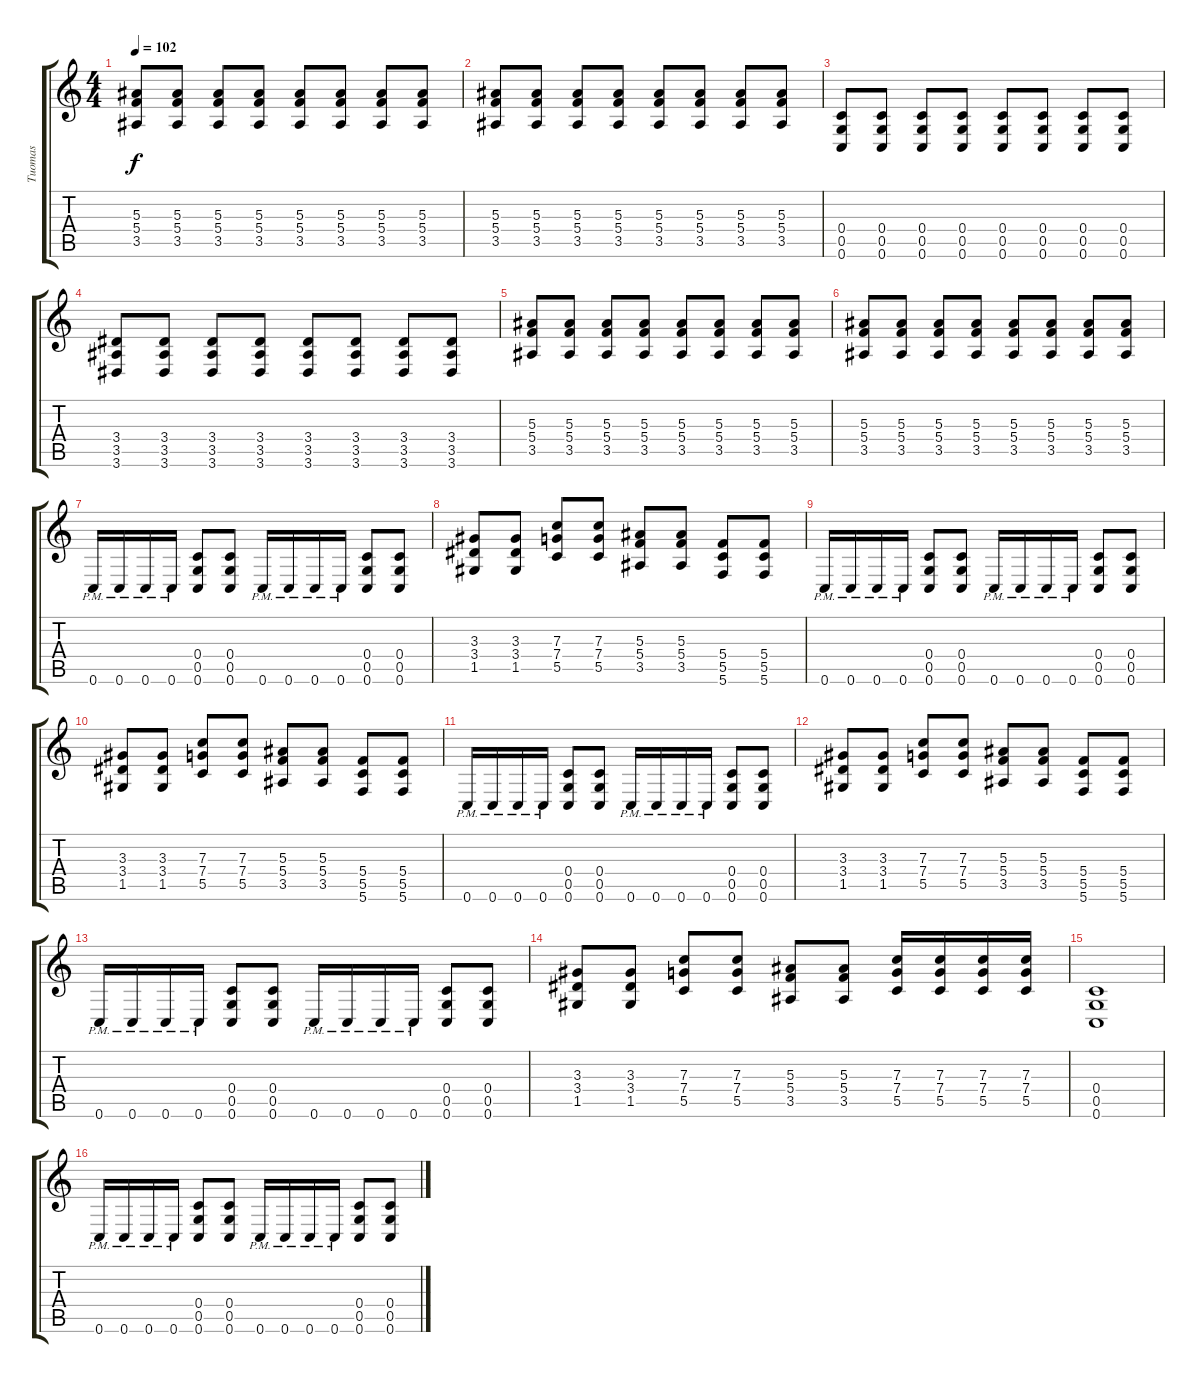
\track ("Tuomas" "Tuomas") {instrument distortionguitar}
\staff {score tabs}
\tuning (D4 A3 F3 C3 G2 C2) {hide}
\ts (4 4)
\tempo 102
\clef g2
\ks c
(5.3 5.4 3.5).8{dy f} (5.3 5.4 3.5).8 (5.3 5.4 3.5).8 (5.3 5.4 3.5).8 (5.3 5.4 3.5).8 (5.3 5.4 3.5).8 (5.3 5.4 3.5).8 (5.3 5.4 3.5).8 |
(5.3 5.4 3.5).8 (5.3 5.4 3.5).8 (5.3 5.4 3.5).8 (5.3 5.4 3.5).8 (5.3 5.4 3.5).8 (5.3 5.4 3.5).8 (5.3 5.4 3.5).8 (5.3 5.4 3.5).8 |
(0.4 0.5 0.6).8 (0.4 0.5 0.6).8 (0.4 0.5 0.6).8 (0.4 0.5 0.6).8 (0.4 0.5 0.6).8 (0.4 0.5 0.6).8 (0.4 0.5 0.6).8 (0.4 0.5 0.6).8 |
(3.4 3.5 3.6).8 (3.4 3.5 3.6).8 (3.4 3.5 3.6).8 (3.4 3.5 3.6).8 (3.4 3.5 3.6).8 (3.4 3.5 3.6).8 (3.4 3.5 3.6).8 (3.4 3.5 3.6).8 |
(5.3 5.4 3.5).8 (5.3 5.4 3.5).8 (5.3 5.4 3.5).8 (5.3 5.4 3.5).8 (5.3 5.4 3.5).8 (5.3 5.4 3.5).8 (5.3 5.4 3.5).8 (5.3 5.4 3.5).8 |
(5.3 5.4 3.5).8 (5.3 5.4 3.5).8 (5.3 5.4 3.5).8 (5.3 5.4 3.5).8 (5.3 5.4 3.5).8 (5.3 5.4 3.5).8 (5.3 5.4 3.5).8 (5.3 5.4 3.5).8 |
0.6{pm}.16 0.6{pm}.16 0.6{pm}.16 0.6{pm}.16 (0.4 0.5 0.6).8 (0.4 0.5 0.6).8 0.6{pm}.16 0.6{pm}.16 0.6{pm}.16 0.6{pm}.16 (0.4 0.5 0.6).8 (0.4 0.5 0.6).8 |
(3.3 3.4 1.5).8 (3.3 3.4 1.5).8 (7.3 7.4 5.5).8 (7.3 7.4 5.5).8 (5.3 5.4 3.5).8 (5.3 5.4 3.5).8 (5.4 5.5 5.6).8 (5.4 5.5 5.6).8 |
0.6{pm}.16 0.6{pm}.16 0.6{pm}.16 0.6{pm}.16 (0.4 0.5 0.6).8 (0.4 0.5 0.6).8 0.6{pm}.16 0.6{pm}.16 0.6{pm}.16 0.6{pm}.16 (0.4 0.5 0.6).8 (0.4 0.5 0.6).8 |
(3.3 3.4 1.5).8 (3.3 3.4 1.5).8 (7.3 7.4 5.5).8 (7.3 7.4 5.5).8 (5.3 5.4 3.5).8 (5.3 5.4 3.5).8 (5.4 5.5 5.6).8 (5.4 5.5 5.6).8 |
0.6{pm}.16 0.6{pm}.16 0.6{pm}.16 0.6{pm}.16 (0.4 0.5 0.6).8 (0.4 0.5 0.6).8 0.6{pm}.16 0.6{pm}.16 0.6{pm}.16 0.6{pm}.16 (0.4 0.5 0.6).8 (0.4 0.5 0.6).8 |
(3.3 3.4 1.5).8 (3.3 3.4 1.5).8 (7.3 7.4 5.5).8 (7.3 7.4 5.5).8 (5.3 5.4 3.5).8 (5.3 5.4 3.5).8 (5.4 5.5 5.6).8 (5.4 5.5 5.6).8 |
0.6{pm}.16 0.6{pm}.16 0.6{pm}.16 0.6{pm}.16 (0.4 0.5 0.6).8 (0.4 0.5 0.6).8 0.6{pm}.16 0.6{pm}.16 0.6{pm}.16 0.6{pm}.16 (0.4 0.5 0.6).8 (0.4 0.5 0.6).8 |
(3.3 3.4 1.5).8 (3.3 3.4 1.5).8 (7.3 7.4 5.5).8 (7.3 7.4 5.5).8 (5.3 5.4 3.5).8 (5.3 5.4 3.5).8 (7.3 7.4 5.5).16 (7.3 7.4 5.5).16 (7.3 7.4 5.5).16 (7.3 7.4 5.5).16 |
(0.4 0.5 0.6).1 |
0.6{pm}.16 0.6{pm}.16 0.6{pm}.16 0.6{pm}.16 (0.4 0.5 0.6).8 (0.4 0.5 0.6).8 0.6{pm}.16 0.6{pm}.16 0.6{pm}.16 0.6{pm}.16 (0.4 0.5 0.6).8 (0.4 0.5 0.6).8
